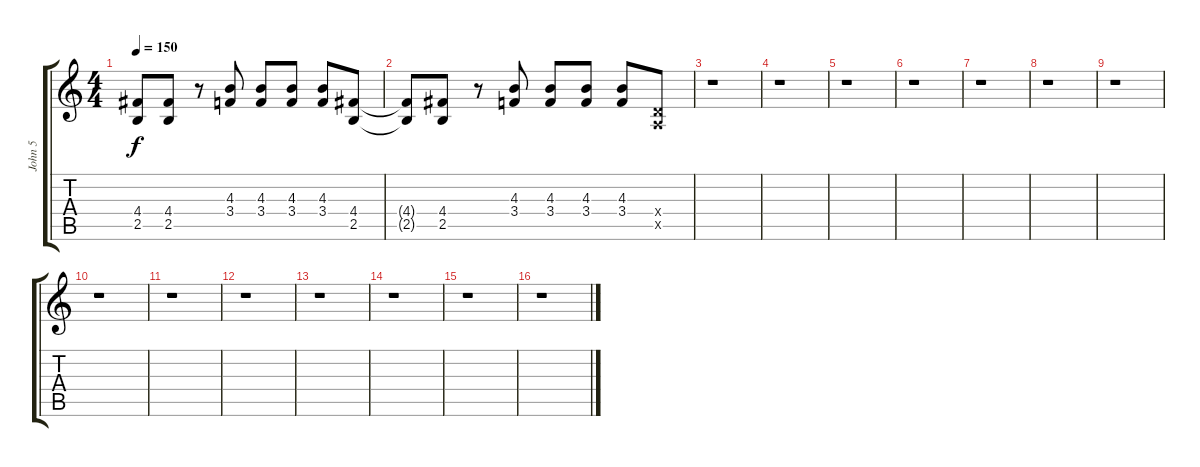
\track ("John 5" "John 5") {instrument distortionguitar}
\staff {score tabs}
\tuning (E4 B3 G3 D3 A2 E2) {hide}
\ts (4 4)
\tempo 150
\clef g2
\ks c
(4.4 2.5).8{dy f} (4.4 2.5).8 r.8 (4.3 3.4).8 (4.3 3.4).8 (4.3 3.4).8 (4.3 3.4).8 (4.4 2.5).8 |
(4.4{t} 2.5{t}).8 (4.4 2.5).8 r.8 (4.3 3.4).8 (4.3 3.4).8 (4.3 3.4).8 (4.3 3.4).8 (0.4{x} 0.5{x}).8 |
r.1 |
r.1 |
r.1 |
r.1 |
r.1 |
r.1 |
r.1 |
r.1 |
r.1 |
r.1 |
r.1 |
r.1 |
r.1 |
r.1
